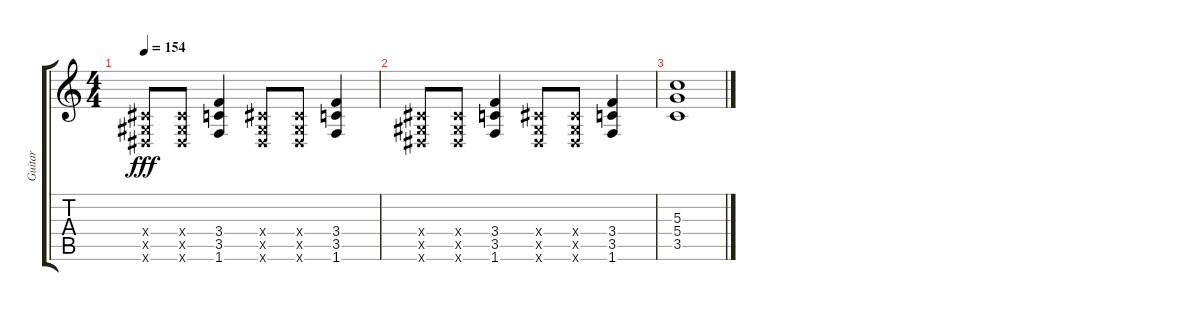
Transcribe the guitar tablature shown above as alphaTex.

\track ("Guitar" "Guitar") {instrument overdrivenguitar}
\staff {score tabs}
\tuning (E4 B3 G3 D3 A2 E2) {hide}
\ts (4 4)
\tempo 154
\clef g2
\ks c
(-1.4{x} -1.5{x} -1.6{x}).8{dy fff} (-1.4{x} -1.5{x} -1.6{x}).8 (3.4 3.5 1.6).4 (-1.4{x} -1.5{x} -1.6{x}).8 (-1.4{x} -1.5{x} -1.6{x}).8 (3.4 3.5 1.6).4 |
(-1.4{x} -1.5{x} -1.6{x}).8 (-1.4{x} -1.5{x} -1.6{x}).8 (3.4 3.5 1.6).4 (-1.4{x} -1.5{x} -1.6{x}).8 (-1.4{x} -1.5{x} -1.6{x}).8 (3.4 3.5 1.6).4 |
(5.3 5.4 3.5).1
